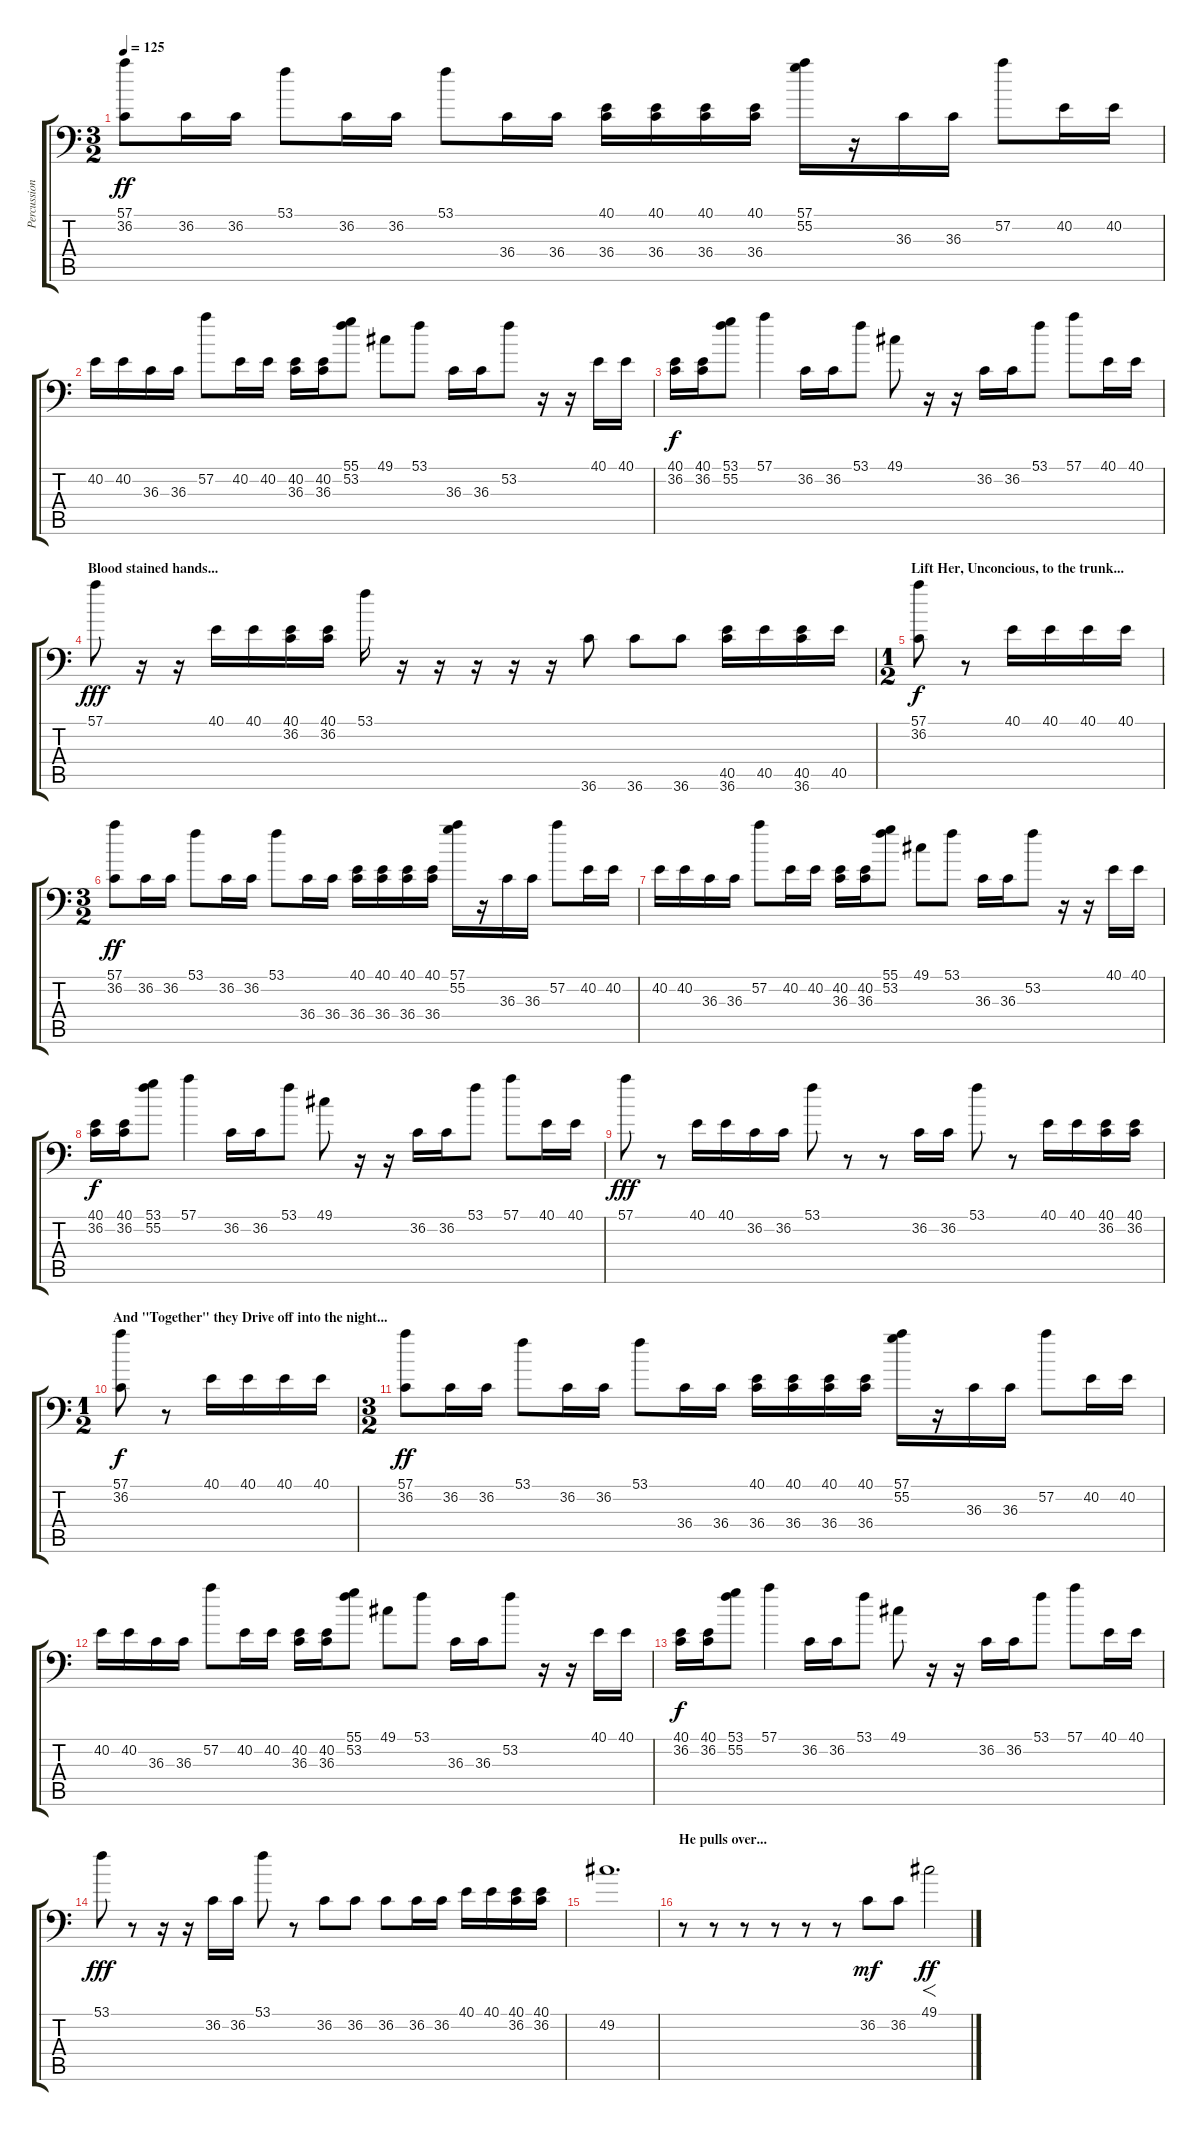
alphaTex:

\track ("Percussion" "Percussion") {instrument acousticgrandpiano}
\staff {score tabs}
\tuning (C-1 C-1 C-1 C-1 C-1 C-1) {hide}
\ts (3 2)
\tempo 125
\clef f4
\ks c
(57.1 36.2).8{dy ff} 36.2.16 36.2.16 53.1.8 36.2.16 36.2.16 53.1.8 36.4.16 36.4.16 (40.1 36.4).16 (40.1 36.4).16 (40.1 36.4).16 (40.1 36.4).16 (57.1 55.2).16 r.16 36.3.16 36.3.16 57.2.8 40.2.16 40.2.16 |
40.2.16 40.2.16 36.3.16 36.3.16 57.2.8 40.2.16 40.2.16 (40.2 36.3).16 (40.2 36.3).16 (55.1 53.2).8 49.1.8 53.1.8 36.3.16 36.3.16 53.2.8 r.16 r.16 40.1.16 40.1.16 |
(40.1 36.2).16{dy f} (40.1 36.2).16 (53.1 55.2).8 57.1.4 36.2.16 36.2.16 53.1.8 49.1.8 r.16 r.16 36.2.16 36.2.16 53.1.8 57.1.8 40.1.16 40.1.16 |
\section ("" "Blood stained hands...")
57.1.8{dy fff} r.16 r.16 40.1.16 40.1.16 (40.1 36.2).16 (40.1 36.2).16 53.1.16 r.16 r.16 r.16 r.16 r.16 36.6.8 36.6.8 36.6.8 (40.5 36.6).16 40.5.16 (40.5 36.6).16 40.5.16 |
\ts (1 2)
\section ("" "Lift Her, Unconcious, to the trunk...")
(57.1 36.2).8{dy f} r.8 40.1.16 40.1.16 40.1.16 40.1.16 |
\ts (3 2)
(57.1 36.2).8{dy ff} 36.2.16 36.2.16 53.1.8 36.2.16 36.2.16 53.1.8 36.4.16 36.4.16 (40.1 36.4).16 (40.1 36.4).16 (40.1 36.4).16 (40.1 36.4).16 (57.1 55.2).16 r.16 36.3.16 36.3.16 57.2.8 40.2.16 40.2.16 |
40.2.16 40.2.16 36.3.16 36.3.16 57.2.8 40.2.16 40.2.16 (40.2 36.3).16 (40.2 36.3).16 (55.1 53.2).8 49.1.8 53.1.8 36.3.16 36.3.16 53.2.8 r.16 r.16 40.1.16 40.1.16 |
(40.1 36.2).16{dy f} (40.1 36.2).16 (53.1 55.2).8 57.1.4 36.2.16 36.2.16 53.1.8 49.1.8 r.16 r.16 36.2.16 36.2.16 53.1.8 57.1.8 40.1.16 40.1.16 |
57.1.8{dy fff} r.8 40.1.16 40.1.16 36.2.16 36.2.16 53.1.8 r.8 r.8 36.2.16 36.2.16 53.1.8 r.8 40.1.16 40.1.16 (40.1 36.2).16 (40.1 36.2).16 |
\ts (1 2)
\section ("" "And \"Together\" they Drive off into the night...")
(57.1 36.2).8{dy f} r.8 40.1.16 40.1.16 40.1.16 40.1.16 |
\ts (3 2)
(57.1 36.2).8{dy ff} 36.2.16 36.2.16 53.1.8 36.2.16 36.2.16 53.1.8 36.4.16 36.4.16 (40.1 36.4).16 (40.1 36.4).16 (40.1 36.4).16 (40.1 36.4).16 (57.1 55.2).16 r.16 36.3.16 36.3.16 57.2.8 40.2.16 40.2.16 |
40.2.16 40.2.16 36.3.16 36.3.16 57.2.8 40.2.16 40.2.16 (40.2 36.3).16 (40.2 36.3).16 (55.1 53.2).8 49.1.8 53.1.8 36.3.16 36.3.16 53.2.8 r.16 r.16 40.1.16 40.1.16 |
(40.1 36.2).16{dy f} (40.1 36.2).16 (53.1 55.2).8 57.1.4 36.2.16 36.2.16 53.1.8 49.1.8 r.16 r.16 36.2.16 36.2.16 53.1.8 57.1.8 40.1.16 40.1.16 |
53.1.8{dy fff} r.8 r.16 r.16 36.2.16 36.2.16 53.1.8 r.8 36.2.8 36.2.8 36.2.8 36.2.16 36.2.16 40.1.16 40.1.16 (40.1 36.2).16 (40.1 36.2).16 |
49.2.1{d} |
\section ("" "He pulls over...")
r.8 r.8 r.8 r.8 r.8 r.8 36.2.8{dy mf} 36.2.8 49.1.2{f dy ff}
